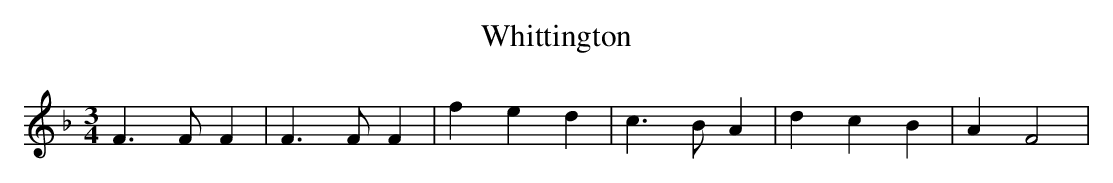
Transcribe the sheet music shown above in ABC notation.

X:1
T:Whittington
M:3/4
L:1/4
K:F
 F3/2 F/2 F| F3/2 F/2 F| f e d| c3/2 B/2 A| d c B| A F2|
